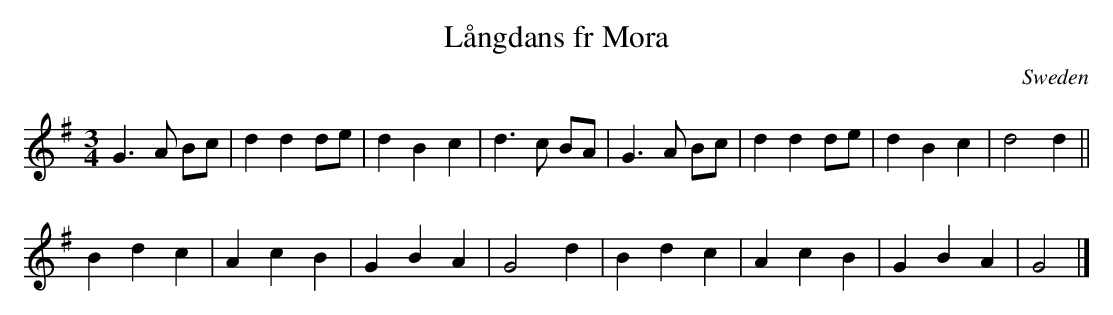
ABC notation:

X:1
T:Långdans fr Mora
M:3/4
O:Sweden
K:G major
G3A Bc|d2d2 de|d2B2c2| d3c BA|\
G3A Bc|d2d2 de|d2B2 c2|d4 d2||
B2d2 c2|A2c2 B2|G2B2 A2|G4 d2|\
B2d2 c2|A2c2 B2|G2B2 A2|G4|]
